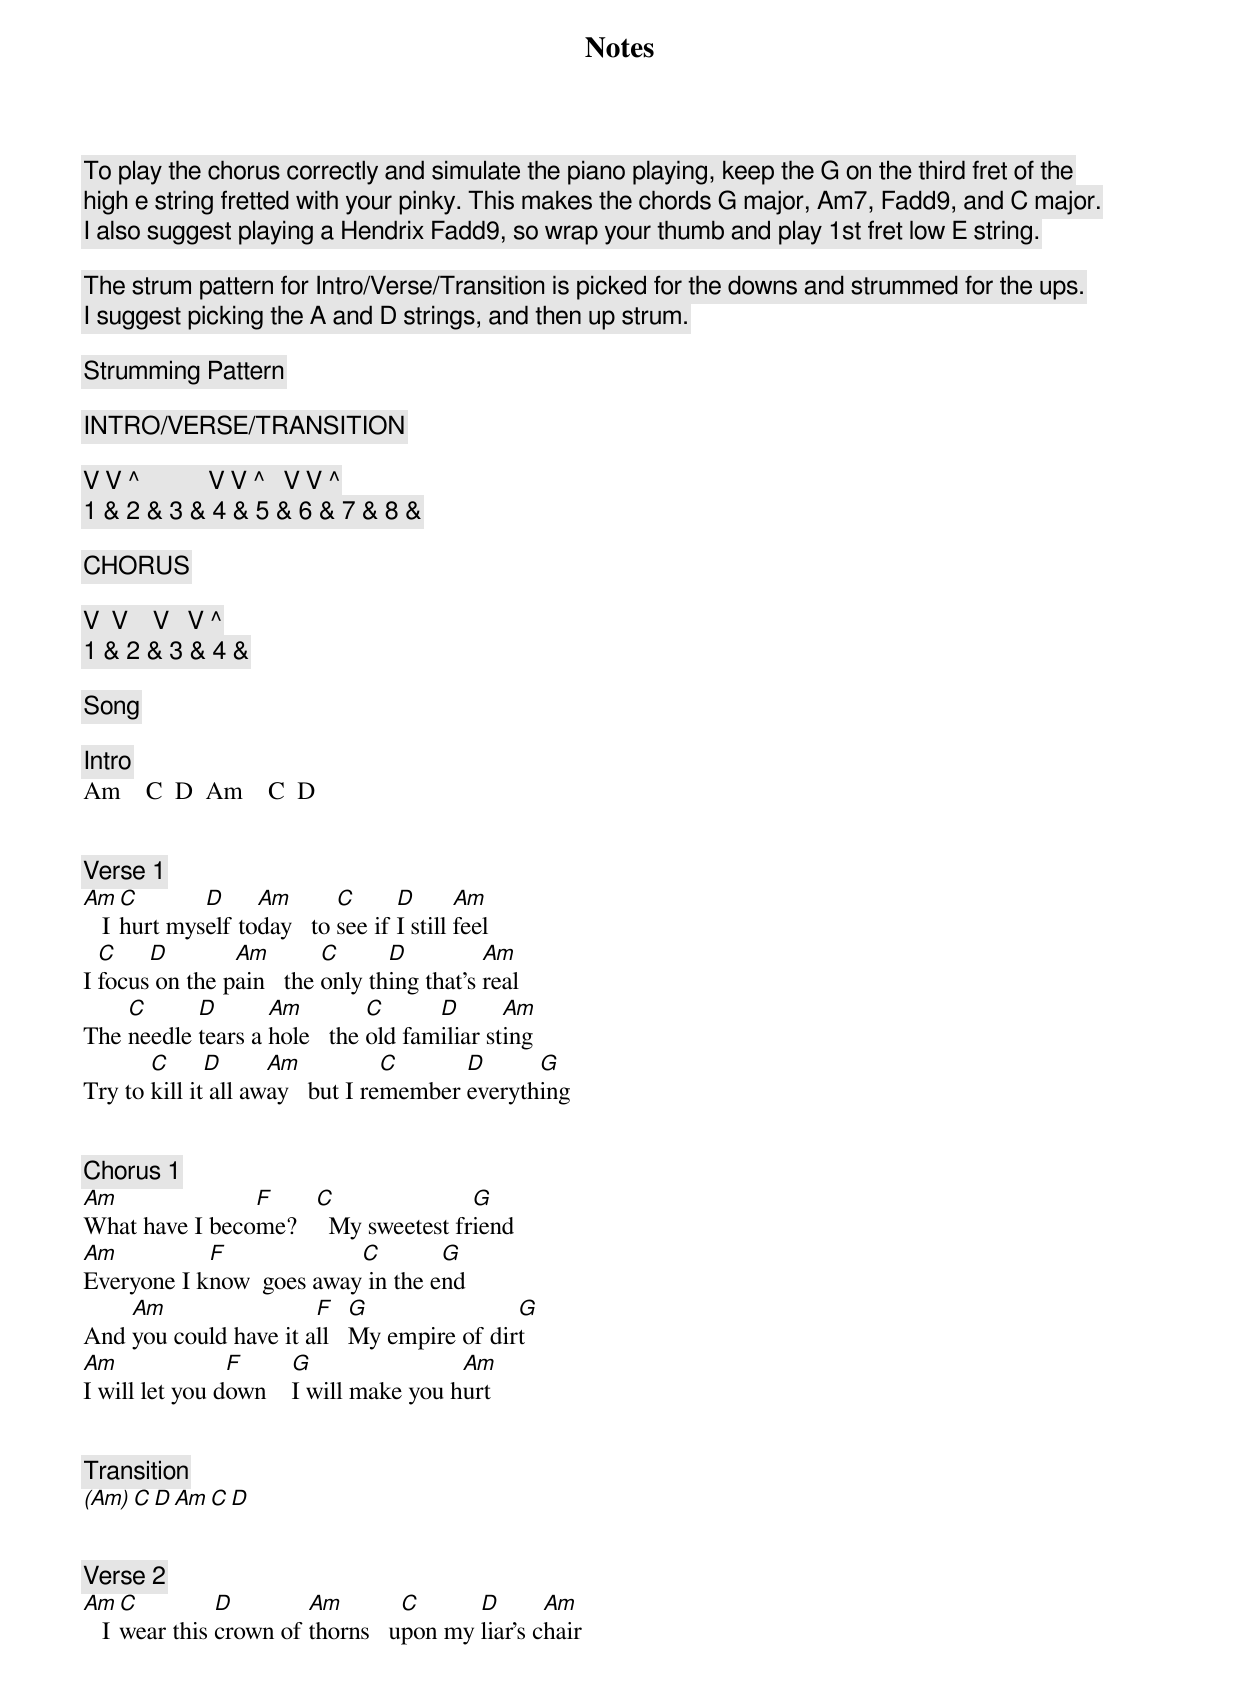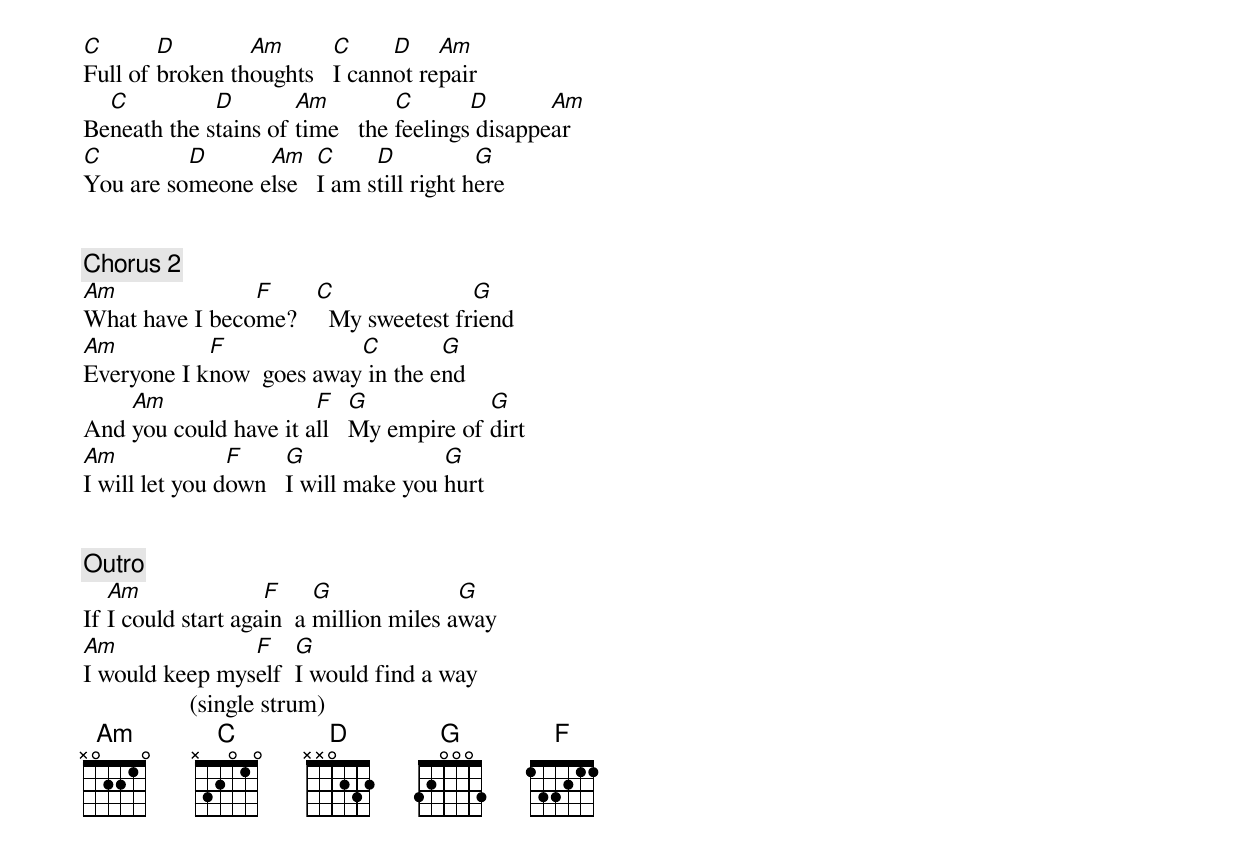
Notes

To play the chorus correctly and simulate the piano playing, keep the G on the third fret of the
high e string fretted with your pinky. This makes the chords G major, Am7, Fadd9, and C major.
I also suggest playing a Hendrix Fadd9, so wrap your thumb and play 1st fret low E string.

The strum pattern for Intro/Verse/Transition is picked for the downs and strummed for the ups.
I suggest picking the A and D strings, and then up strum.

Strumming Pattern

INTRO/VERSE/TRANSITION

V V ^           V V ^   V V ^
1 & 2 & 3 & 4 & 5 & 6 & 7 & 8 &

CHORUS

V  V    V   V ^
1 & 2 & 3 & 4 &

Song

[Intro]
Am    C  D  Am    C  D


[Verse 1]
Am   C       D     Am       C      D       Am
   I hurt myself today   to see if I still feel
  C    D        Am        C      D          Am
I focus on the pain   the only thing that's real
    C      D       Am         C      D       Am
The needle tears a hole   the old familiar sting
       C      D      Am           C      D      G
Try to kill it all away   but I remember everything


[Chorus 1]
Am              F     C               G
What have I become?     My sweetest friend
Am          F             C        G
Everyone I know  goes away in the end
    Am                 F    G               G
And you could have it all   My empire of dirt
Am              F      G                Am
I will let you down    I will make you hurt


[Transition]
(Am)   C  D  Am    C  D


[Verse 2]
Am   C         D        Am        C      D       Am
   I wear this crown of thorns   upon my liar's chair
C       D        Am       C     D    Am
Full of broken thoughts   I cannot repair
  C          D        Am         C       D       Am
Beneath the stains of time   the feelings disappear
C         D      Am    C     D           G
You are someone else   I am still right here


[Chorus 2]
Am              F     C               G
What have I become?     My sweetest friend
Am          F             C        G
Everyone I know  goes away in the end
    Am                 F    G            G
And you could have it all   My empire of dirt
Am              F     G               G
I will let you down   I will make you hurt


[Outro]
   Am               F     G              G
If I could start again  a million miles away
Am              F    G
I would keep myself  I would find a way
                 (single strum)
